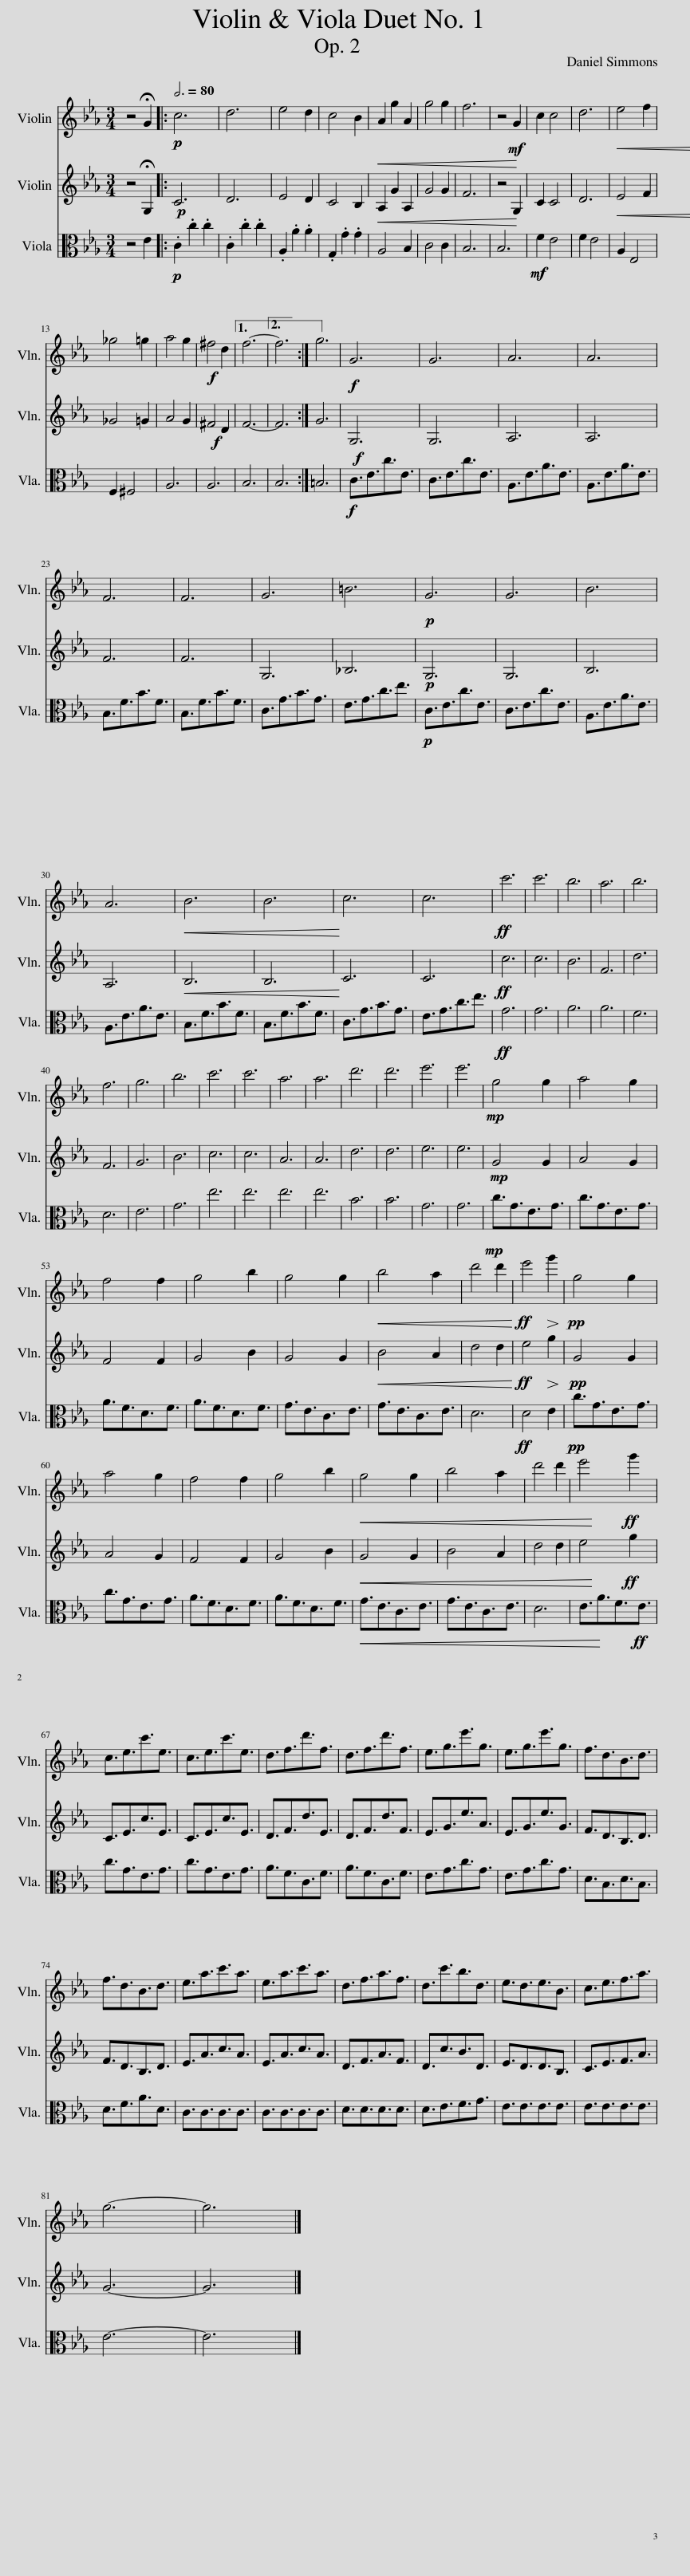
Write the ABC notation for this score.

X:1
%%score 1 2 3
L:1/8
M:3/4
I:linebreak $
K:Eb
V:1 treble
V:2 treble
V:3 alto
V:1
 z4 !fermata!G2 |:[Q:3/4=80]!p! c6 | d6 | e4 d2 | c4 B2 | %5
!<(! A2 g2 A2!<)! | g4 g2 | f6 | z4!mf! G2 | c2 c4 | %10
 d6 |!<(! e4 f2!<)! |$ _g4 =g2 | a4 g2 |!f! ^f4 d2 |1 %15
 f6- ||2 f6 :| g6 |!f! G6 | G6 | %20
 A6 | A6 |$ F6 | F6 | G6 | %25
 =B6 |!p! G6 | G6 | B6 |$ A6 | %30
!<(! B6!<)! | B6 | c6 | c6 |!ff! c'6 | %35
 c'6 | b6 | a6 | b6 |$ f6 | %40
 g6 | b6 | c'6 | c'6 | a6 | %45
 a6 | d'6 | d'6 | e'6 | e'6 | %50
!mp! g4 g2 | a4 g2 |$ f4 f2 | g4 b2 | g4 g2 | %55
!<(! b4 a2!<)! | d'4 d'2 |!ff! e'4!>(! g'2!>)! |!pp! g4 g2 |$ a4 g2 | %60
 f4 f2 | g4 b2 |!<(! g4 g2!<)! | b4 a2 | d'4 d'2 | %65
 e'4!ff! g'2 |$ c3/2e3/2c'3/2e3/2 | c3/2e3/2c'3/2e3/2 | d3/2f3/2d'3/2f3/2 | d3/2f3/2d'3/2f3/2 | %70
 e3/2g3/2e'3/2g3/2 | e3/2g3/2e'3/2g3/2 | f3/2d3/2B3/2d3/2 |$ f3/2d3/2B3/2d3/2 | e3/2a3/2c'3/2a3/2 | %75
 e3/2a3/2c'3/2a3/2 | d3/2f3/2a3/2f3/2 | d3/2c'3/2b3/2d3/2 | e3/2d3/2e3/2B3/2 | c3/2e3/2f3/2a3/2 |$ %80
 g6- | g6 |] %82
V:2
 z4 !fermata!G,2 |:!p! C6 | D6 | E4 D2 | C4 B,2 | %5
!<(! A,2 G2 A,2!<)! | G4 G2 | F6 | z4 G,2 | C2 C4 | %10
 D6 |!<(! E4 F2!<)! |$ _G4 =G2 | A4 G2 |!f! ^F4 D2 |1 %15
 F6- ||2 F6 :| G6 |!f! G,6 | G,6 | %20
 A,6 | A,6 |$ F6 | F6 | G,6 | %25
 _B,6 |!p! G,6 | G,6 | B,6 |$ A,6 | %30
!<(! B,6!<)! | B,6 | C6 | C6 |!ff! c6 | %35
 c6 | B6 | F6 | d6 |$ F6 | %40
 G6 | B6 | c6 | c6 | A6 | %45
 A6 | d6 | d6 | e6 | e6 | %50
!mp! G4 G2 | A4 G2 |$ F4 F2 | G4 B2 | G4 G2 | %55
!<(! B4 A2!<)! | d4 d2 |!ff! e4!>(! g2!>)! |!pp! G4 G2 |$ A4 G2 | %60
 F4 F2 | G4 B2 |!<(! G4 G2!<)! | B4 A2 | d4 d2 | %65
 e4!ff! g2 |$ C3/2E3/2c3/2E3/2 | C3/2E3/2c3/2E3/2 | D3/2F3/2d3/2E3/2 | D3/2F3/2d3/2F3/2 | %70
 E3/2G3/2e3/2A3/2 | E3/2G3/2e3/2G3/2 | F3/2D3/2B,3/2D3/2 |$ F3/2D3/2B,3/2D3/2 | E3/2A3/2c3/2A3/2 | %75
 E3/2A3/2c3/2A3/2 | D3/2F3/2A3/2F3/2 | D3/2c3/2B3/2D3/2 | E3/2D3/2D3/2B,3/2 | C3/2E3/2F3/2A3/2 |$ %80
 G6- | G6 |] %82
V:3
 z4 E2 |:!p! .C2 .c2 .c2 | .C2 .c2 .c2 | .A,2 .A2 .A2 | .G,2 .G2 .G2 | %5
 A,4 B,2 | C4 C2 | B,6 | B,6 |!mf! F2 E4 | %10
 F2 E4 | A,2 E,4 |$ F,2 ^F,4 | A,6 | A,6 |1 %15
 B,6 ||2 B,6 :| =B,6 |!f! C3/2E3/2c3/2E3/2 | C3/2E3/2c3/2E3/2 | %20
 A,3/2E3/2A3/2E3/2 | A,3/2E3/2A3/2E3/2 |$ B,3/2F3/2B3/2F3/2 | B,3/2F3/2B3/2F3/2 | C3/2G3/2B3/2G3/2 | %25
 E3/2G3/2c3/2e3/2 |!p! C3/2E3/2c3/2E3/2 | C3/2E3/2c3/2E3/2 | A,3/2E3/2A3/2E3/2 |$ A,3/2E3/2A3/2E3/2 | %30
 B,3/2F3/2B3/2F3/2 | B,3/2F3/2B3/2F3/2 | C3/2G3/2B3/2G3/2 | E3/2G3/2c3/2e3/2 |!ff! G6 | %35
 G6 | A6 | A6 | F6 |$ D6 | %40
 E6 | G6 | e6 | e6 | e6 | %45
 e6 | B6 | B6 | G6 | G6 | %50
!mp! c3/2G3/2E3/2G3/2 | c3/2G3/2E3/2G3/2 |$ A3/2F3/2D3/2F3/2 | A3/2F3/2D3/2F3/2 | G3/2E3/2C3/2E3/2 | %55
 G3/2E3/2C3/2E3/2 | D6 |!ff! D4 E2 |!pp! c3/2G3/2E3/2G3/2 |$ c3/2G3/2E3/2G3/2 | %60
 A3/2F3/2D3/2F3/2 | A3/2F3/2D3/2F3/2 |!<(! G3/2E3/2C3/2E3/2!<)! | G3/2E3/2C3/2E3/2 | D6 | %65
 E3/2A3/2F3/2!ff!E3/2 |$ c3/2G3/2E3/2G3/2 | c3/2G3/2E3/2G3/2 | A3/2F3/2C3/2F3/2 | A3/2F3/2C3/2F3/2 | %70
 E3/2G3/2c3/2G3/2 | E3/2G3/2c3/2G3/2 | D3/2B,3/2D3/2B,3/2 |$ D3/2F3/2A3/2D3/2 | C3/2C3/2C3/2C3/2 | %75
 C3/2C3/2C3/2C3/2 | D3/2D3/2D3/2D3/2 | D3/2E3/2F3/2G3/2 | E3/2E3/2E3/2E3/2 | E3/2E3/2E3/2E3/2 |$ %80
 E6- | E6 |] %82
